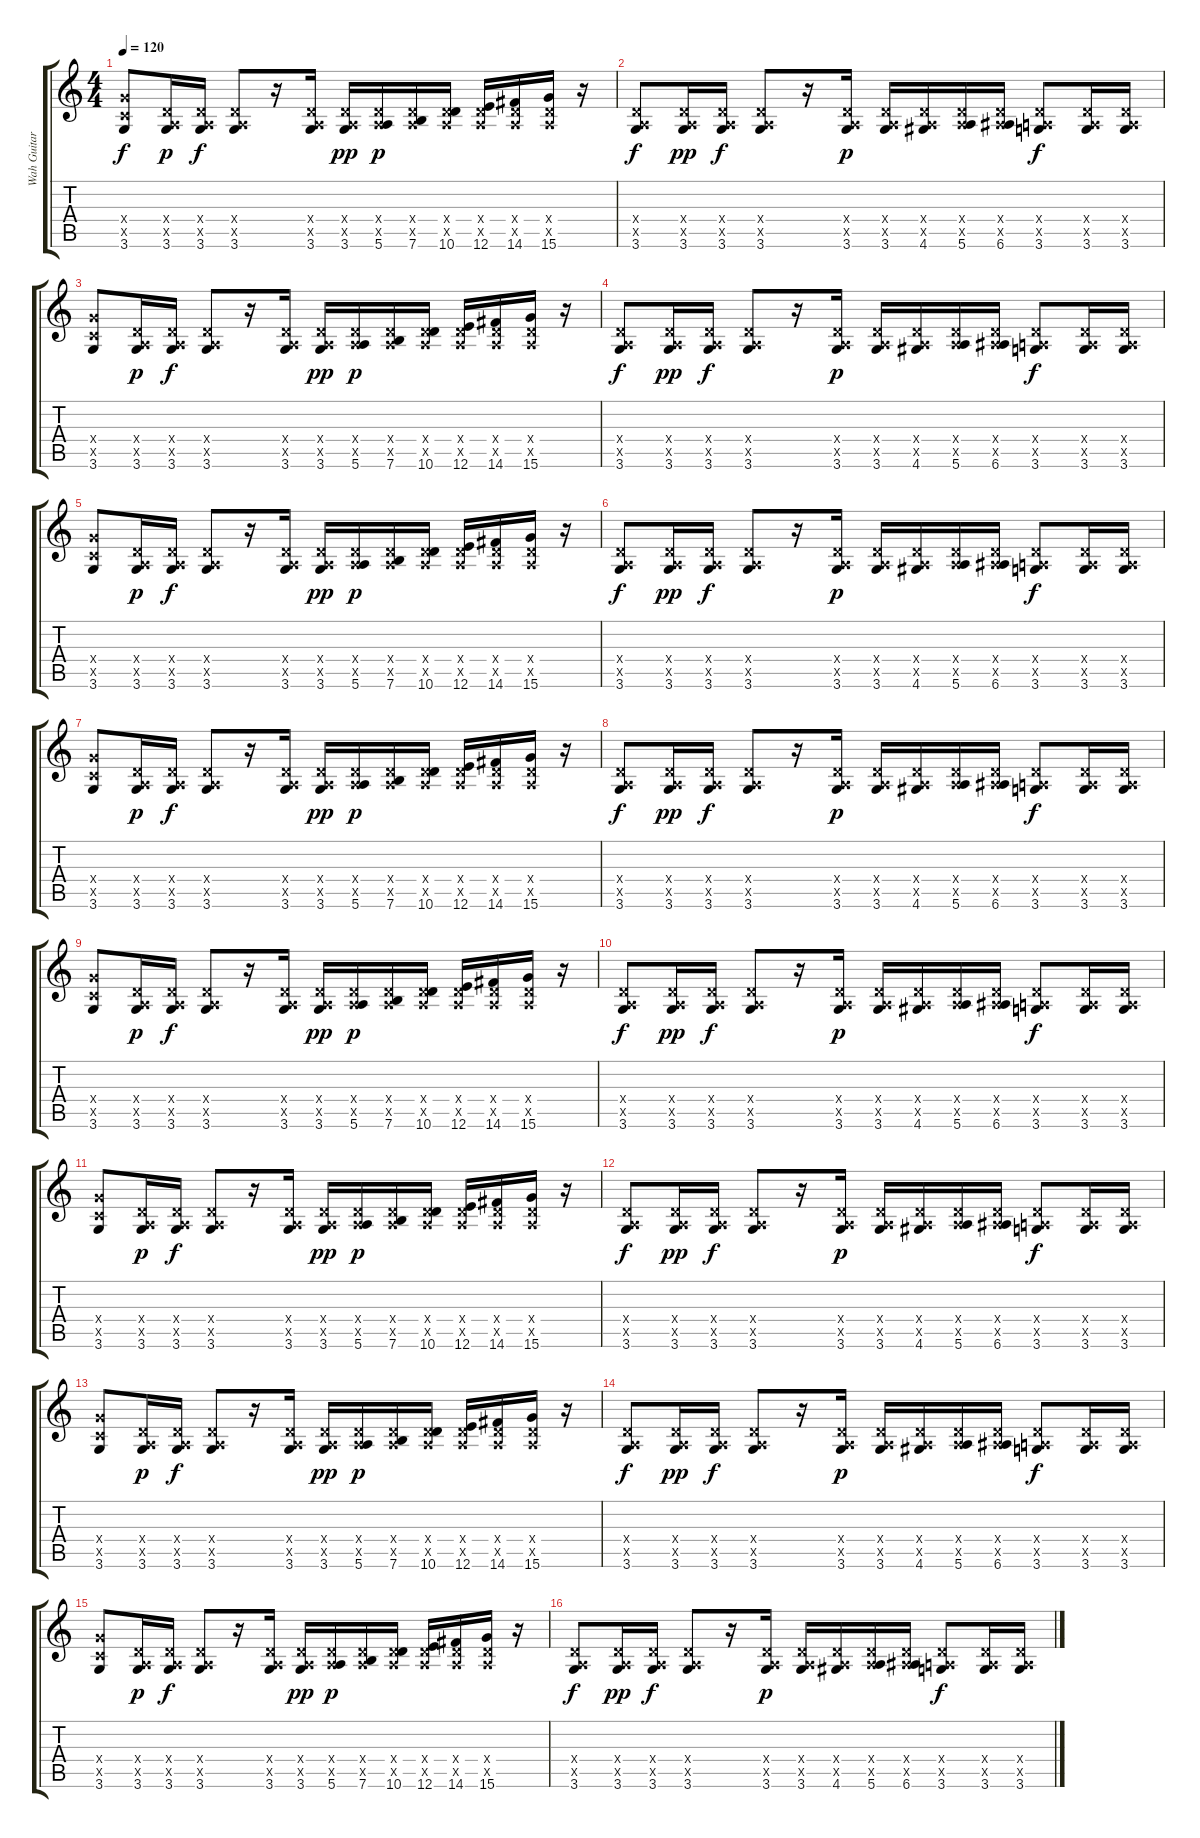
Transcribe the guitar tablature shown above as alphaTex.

\track ("Wah Guitar" "Wah Guitar") {instrument electricguitarmuted}
\staff {score tabs}
\tuning (E4 B3 G3 D3 A2 E2) {hide}
\ts (4 4)
\tempo 120
\clef g2
\ks c
(5.4{x} 3.5{x} 3.6).8{dy f} (0.4{x} 0.5{x} 3.6).16{dy p} (0.4{x} 0.5{x} 3.6).16{dy f} (0.4{x} 0.5{x} 3.6).8 r.16 (0.4{x} 0.5{x} 3.6).16 (0.4{x} 0.5{x} 3.6).16{dy pp} (0.4{x} 0.5{x} 5.6).16{dy p} (0.4{x} 0.5{x} 7.6).16 (0.4{x} 0.5{x} 10.6).16 (0.4{x} 0.5{x} 12.6).16 (0.4{x} 0.5{x} 14.6).16 (0.4{x} 0.5{x} 15.6).16 r.16 |
(0.4{x} 0.5{x} 3.6).8{dy f} (0.4{x} 0.5{x} 3.6).16{dy pp} (0.4{x} 0.5{x} 3.6).16{dy f} (0.4{x} 0.5{x} 3.6).8 r.16 (0.4{x} 0.5{x} 3.6).16{dy p} (0.4{x} 0.5{x} 3.6).16 (0.4{x} 0.5{x} 4.6).16 (0.4{x} 0.5{x} 5.6).16 (0.4{x} 0.5{x} 6.6).16 (0.4{x} 0.5{x} 3.6).8{dy f} (0.4{x} 0.5{x} 3.6).16 (0.4{x} 0.5{x} 3.6).16 |
(5.4{x} 3.5{x} 3.6).8 (0.4{x} 0.5{x} 3.6).16{dy p} (0.4{x} 0.5{x} 3.6).16{dy f} (0.4{x} 0.5{x} 3.6).8 r.16 (0.4{x} 0.5{x} 3.6).16 (0.4{x} 0.5{x} 3.6).16{dy pp} (0.4{x} 0.5{x} 5.6).16{dy p} (0.4{x} 0.5{x} 7.6).16 (0.4{x} 0.5{x} 10.6).16 (0.4{x} 0.5{x} 12.6).16 (0.4{x} 0.5{x} 14.6).16 (0.4{x} 0.5{x} 15.6).16 r.16 |
(0.4{x} 0.5{x} 3.6).8{dy f} (0.4{x} 0.5{x} 3.6).16{dy pp} (0.4{x} 0.5{x} 3.6).16{dy f} (0.4{x} 0.5{x} 3.6).8 r.16 (0.4{x} 0.5{x} 3.6).16{dy p} (0.4{x} 0.5{x} 3.6).16 (0.4{x} 0.5{x} 4.6).16 (0.4{x} 0.5{x} 5.6).16 (0.4{x} 0.5{x} 6.6).16 (0.4{x} 0.5{x} 3.6).8{dy f} (0.4{x} 0.5{x} 3.6).16 (0.4{x} 0.5{x} 3.6).16 |
(5.4{x} 3.5{x} 3.6).8 (0.4{x} 0.5{x} 3.6).16{dy p} (0.4{x} 0.5{x} 3.6).16{dy f} (0.4{x} 0.5{x} 3.6).8 r.16 (0.4{x} 0.5{x} 3.6).16 (0.4{x} 0.5{x} 3.6).16{dy pp} (0.4{x} 0.5{x} 5.6).16{dy p} (0.4{x} 0.5{x} 7.6).16 (0.4{x} 0.5{x} 10.6).16 (0.4{x} 0.5{x} 12.6).16 (0.4{x} 0.5{x} 14.6).16 (0.4{x} 0.5{x} 15.6).16 r.16 |
(0.4{x} 0.5{x} 3.6).8{dy f} (0.4{x} 0.5{x} 3.6).16{dy pp} (0.4{x} 0.5{x} 3.6).16{dy f} (0.4{x} 0.5{x} 3.6).8 r.16 (0.4{x} 0.5{x} 3.6).16{dy p} (0.4{x} 0.5{x} 3.6).16 (0.4{x} 0.5{x} 4.6).16 (0.4{x} 0.5{x} 5.6).16 (0.4{x} 0.5{x} 6.6).16 (0.4{x} 0.5{x} 3.6).8{dy f} (0.4{x} 0.5{x} 3.6).16 (0.4{x} 0.5{x} 3.6).16 |
(5.4{x} 3.5{x} 3.6).8 (0.4{x} 0.5{x} 3.6).16{dy p} (0.4{x} 0.5{x} 3.6).16{dy f} (0.4{x} 0.5{x} 3.6).8 r.16 (0.4{x} 0.5{x} 3.6).16 (0.4{x} 0.5{x} 3.6).16{dy pp} (0.4{x} 0.5{x} 5.6).16{dy p} (0.4{x} 0.5{x} 7.6).16 (0.4{x} 0.5{x} 10.6).16 (0.4{x} 0.5{x} 12.6).16 (0.4{x} 0.5{x} 14.6).16 (0.4{x} 0.5{x} 15.6).16 r.16 |
(0.4{x} 0.5{x} 3.6).8{dy f} (0.4{x} 0.5{x} 3.6).16{dy pp} (0.4{x} 0.5{x} 3.6).16{dy f} (0.4{x} 0.5{x} 3.6).8 r.16 (0.4{x} 0.5{x} 3.6).16{dy p} (0.4{x} 0.5{x} 3.6).16 (0.4{x} 0.5{x} 4.6).16 (0.4{x} 0.5{x} 5.6).16 (0.4{x} 0.5{x} 6.6).16 (0.4{x} 0.5{x} 3.6).8{dy f} (0.4{x} 0.5{x} 3.6).16 (0.4{x} 0.5{x} 3.6).16 |
(5.4{x} 3.5{x} 3.6).8 (0.4{x} 0.5{x} 3.6).16{dy p} (0.4{x} 0.5{x} 3.6).16{dy f} (0.4{x} 0.5{x} 3.6).8 r.16 (0.4{x} 0.5{x} 3.6).16 (0.4{x} 0.5{x} 3.6).16{dy pp} (0.4{x} 0.5{x} 5.6).16{dy p} (0.4{x} 0.5{x} 7.6).16 (0.4{x} 0.5{x} 10.6).16 (0.4{x} 0.5{x} 12.6).16 (0.4{x} 0.5{x} 14.6).16 (0.4{x} 0.5{x} 15.6).16 r.16 |
(0.4{x} 0.5{x} 3.6).8{dy f} (0.4{x} 0.5{x} 3.6).16{dy pp} (0.4{x} 0.5{x} 3.6).16{dy f} (0.4{x} 0.5{x} 3.6).8 r.16 (0.4{x} 0.5{x} 3.6).16{dy p} (0.4{x} 0.5{x} 3.6).16 (0.4{x} 0.5{x} 4.6).16 (0.4{x} 0.5{x} 5.6).16 (0.4{x} 0.5{x} 6.6).16 (0.4{x} 0.5{x} 3.6).8{dy f} (0.4{x} 0.5{x} 3.6).16 (0.4{x} 0.5{x} 3.6).16 |
(5.4{x} 3.5{x} 3.6).8 (0.4{x} 0.5{x} 3.6).16{dy p} (0.4{x} 0.5{x} 3.6).16{dy f} (0.4{x} 0.5{x} 3.6).8 r.16 (0.4{x} 0.5{x} 3.6).16 (0.4{x} 0.5{x} 3.6).16{dy pp} (0.4{x} 0.5{x} 5.6).16{dy p} (0.4{x} 0.5{x} 7.6).16 (0.4{x} 0.5{x} 10.6).16 (0.4{x} 0.5{x} 12.6).16 (0.4{x} 0.5{x} 14.6).16 (0.4{x} 0.5{x} 15.6).16 r.16 |
(0.4{x} 0.5{x} 3.6).8{dy f} (0.4{x} 0.5{x} 3.6).16{dy pp} (0.4{x} 0.5{x} 3.6).16{dy f} (0.4{x} 0.5{x} 3.6).8 r.16 (0.4{x} 0.5{x} 3.6).16{dy p} (0.4{x} 0.5{x} 3.6).16 (0.4{x} 0.5{x} 4.6).16 (0.4{x} 0.5{x} 5.6).16 (0.4{x} 0.5{x} 6.6).16 (0.4{x} 0.5{x} 3.6).8{dy f} (0.4{x} 0.5{x} 3.6).16 (0.4{x} 0.5{x} 3.6).16 |
(5.4{x} 3.5{x} 3.6).8 (0.4{x} 0.5{x} 3.6).16{dy p} (0.4{x} 0.5{x} 3.6).16{dy f} (0.4{x} 0.5{x} 3.6).8 r.16 (0.4{x} 0.5{x} 3.6).16 (0.4{x} 0.5{x} 3.6).16{dy pp} (0.4{x} 0.5{x} 5.6).16{dy p} (0.4{x} 0.5{x} 7.6).16 (0.4{x} 0.5{x} 10.6).16 (0.4{x} 0.5{x} 12.6).16 (0.4{x} 0.5{x} 14.6).16 (0.4{x} 0.5{x} 15.6).16 r.16 |
(0.4{x} 0.5{x} 3.6).8{dy f} (0.4{x} 0.5{x} 3.6).16{dy pp} (0.4{x} 0.5{x} 3.6).16{dy f} (0.4{x} 0.5{x} 3.6).8 r.16 (0.4{x} 0.5{x} 3.6).16{dy p} (0.4{x} 0.5{x} 3.6).16 (0.4{x} 0.5{x} 4.6).16 (0.4{x} 0.5{x} 5.6).16 (0.4{x} 0.5{x} 6.6).16 (0.4{x} 0.5{x} 3.6).8{dy f} (0.4{x} 0.5{x} 3.6).16 (0.4{x} 0.5{x} 3.6).16 |
(5.4{x} 3.5{x} 3.6).8 (0.4{x} 0.5{x} 3.6).16{dy p} (0.4{x} 0.5{x} 3.6).16{dy f} (0.4{x} 0.5{x} 3.6).8 r.16 (0.4{x} 0.5{x} 3.6).16 (0.4{x} 0.5{x} 3.6).16{dy pp} (0.4{x} 0.5{x} 5.6).16{dy p} (0.4{x} 0.5{x} 7.6).16 (0.4{x} 0.5{x} 10.6).16 (0.4{x} 0.5{x} 12.6).16 (0.4{x} 0.5{x} 14.6).16 (0.4{x} 0.5{x} 15.6).16 r.16 |
(0.4{x} 0.5{x} 3.6).8{dy f} (0.4{x} 0.5{x} 3.6).16{dy pp} (0.4{x} 0.5{x} 3.6).16{dy f} (0.4{x} 0.5{x} 3.6).8 r.16 (0.4{x} 0.5{x} 3.6).16{dy p} (0.4{x} 0.5{x} 3.6).16 (0.4{x} 0.5{x} 4.6).16 (0.4{x} 0.5{x} 5.6).16 (0.4{x} 0.5{x} 6.6).16 (0.4{x} 0.5{x} 3.6).8{dy f} (0.4{x} 0.5{x} 3.6).16 (0.4{x} 0.5{x} 3.6).16
